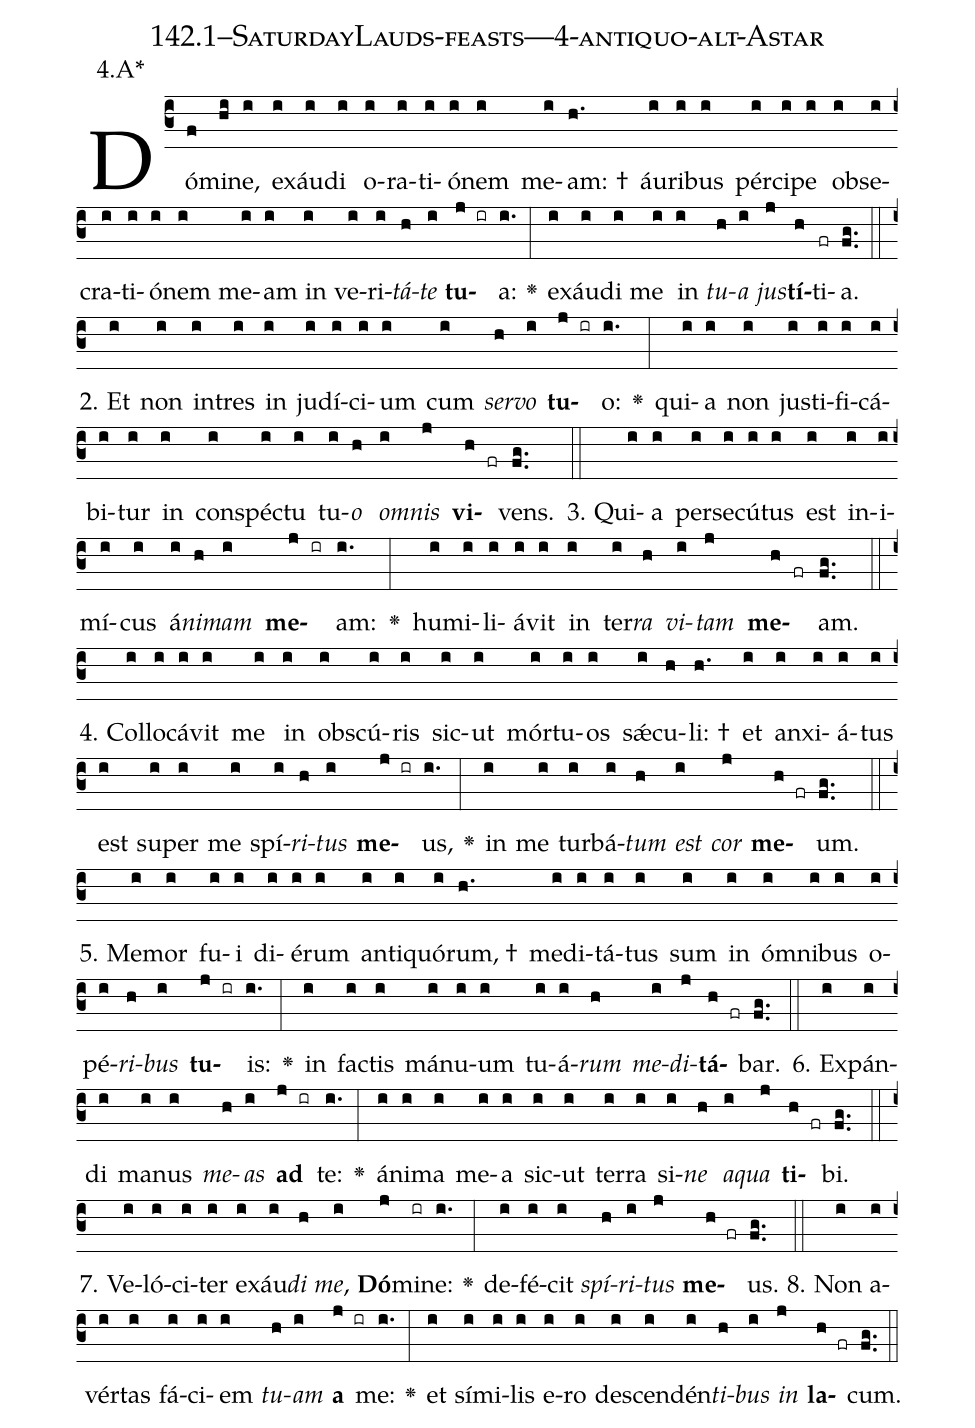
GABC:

name: 142.1--SaturdayLauds-feasts---4-antiquo-alt-Astar;
annotation: 4.A*;
%%
(c3)Dó(f)mi(hi)ne,(i) ex(i)áu(i)di(i) o(i)ra(i)ti(i)ó(i)nem(i) me(i)am: †(h.) áu(i)ri(i)bus(i) pér(i)ci(i)pe(i) ob(i)se(i)cra(i)ti(i)ó(i)nem(i) me(i)am(i) in(i) ve(i)ri(i)<i>tá</i>(h)<i>te</i>(i) <b>tu</b>(j ir)a:(i.) <v>\greheightstar</v>(:) ex(i)áu(i)di(i) me(i) in(i) <i>tu</i>(h)<i>a</i>(i) <i>jus</i>(j)<b>tí</b>(h)ti(fr)a.(fg..) (::)
2. Et(i) non(i) in(i)tres(i) in(i) ju(i)dí(i)ci(i)um(i) cum(i) <i>ser</i>(h)<i>vo</i>(i) <b>tu</b>(j ir)o:(i.) <v>\greheightstar</v>(:) qui(i)a(i) non(i) jus(i)ti(i)fi(i)cá(i)bi(i)tur(i) in(i) con(i)spéc(i)tu(i) tu(i)<i>o</i>(h) <i>om</i>(i)<i>nis</i>(j) <b>vi</b>(h fr)vens.(fg..) (::)
3. Qui(i)a(i) per(i)se(i)cú(i)tus(i) est(i) in(i)i(i)mí(i)cus(i) á(i)<i>ni</i>(h)<i>mam</i>(i) <b>me</b>(j ir)am:(i.) <v>\greheightstar</v>(:) hu(i)mi(i)li(i)á(i)vit(i) in(i) ter(i)<i>ra</i>(h) <i>vi</i>(i)<i>tam</i>(j) <b>me</b>(h fr)am.(fg..) (::)
4. Col(i)lo(i)cá(i)vit(i) me(i) in(i) obs(i)cú(i)ris(i) sic(i)ut(i) mór(i)tu(i)os(i) sǽ(i)cu(h)li: †(h.) et(i) an(i)xi(i)á(i)tus(i) est(i) su(i)per(i) me(i) spí(i)<i>ri</i>(h)<i>tus</i>(i) <b>me</b>(j ir)us,(i.) <v>\greheightstar</v>(:) in(i) me(i) tur(i)bá(i)<i>tum</i>(h) <i>est</i>(i) <i>cor</i>(j) <b>me</b>(h fr)um.(fg..) (::)
5. Me(i)mor(i) fu(i)i(i) di(i)é(i)rum(i) an(i)ti(i)quó(i)rum, †(h.) me(i)di(i)tá(i)tus(i) sum(i) in(i) óm(i)ni(i)bus(i) o(i)pé(i)<i>ri</i>(h)<i>bus</i>(i) <b>tu</b>(j ir)is:(i.) <v>\greheightstar</v>(:) in(i) fac(i)tis(i) má(i)nu(i)um(i) tu(i)á(i)<i>rum</i>(h) <i>me</i>(i)<i>di</i>(j)<b>tá</b>(h fr)bar.(fg..) (::)
6. Ex(i)pán(i)di(i) ma(i)nus(i) <i>me</i>(h)<i>as</i>(i) <b>ad</b>(j ir) te:(i.) <v>\greheightstar</v>(:) á(i)ni(i)ma(i) me(i)a(i) sic(i)ut(i) ter(i)ra(i) si(i)<i>ne</i>(h) <i>a</i>(i)<i>qua</i>(j) <b>ti</b>(h fr)bi.(fg..) (::)
7. Ve(i)ló(i)ci(i)ter(i) ex(i)áu(i)<i>di</i>(h) <i>me</i>,(i) <b>Dó</b>(j)mi(ir)ne:(i.) <v>\greheightstar</v>(:) de(i)fé(i)cit(i) <i>spí</i>(h)<i>ri</i>(i)<i>tus</i>(j) <b>me</b>(h fr)us.(fg..) (::)
8. Non(i) a(i)vér(i)tas(i) fá(i)ci(i)em(i) <i>tu</i>(h)<i>am</i>(i) <b>a</b>(j ir) me:(i.) <v>\greheightstar</v>(:) et(i) sí(i)mi(i)lis(i) e(i)ro(i) de(i)scen(i)dén(i)<i>ti</i>(h)<i>bus</i>(i) <i>in</i>(j) <b>la</b>(h fr)cum.(fg..) (::)
